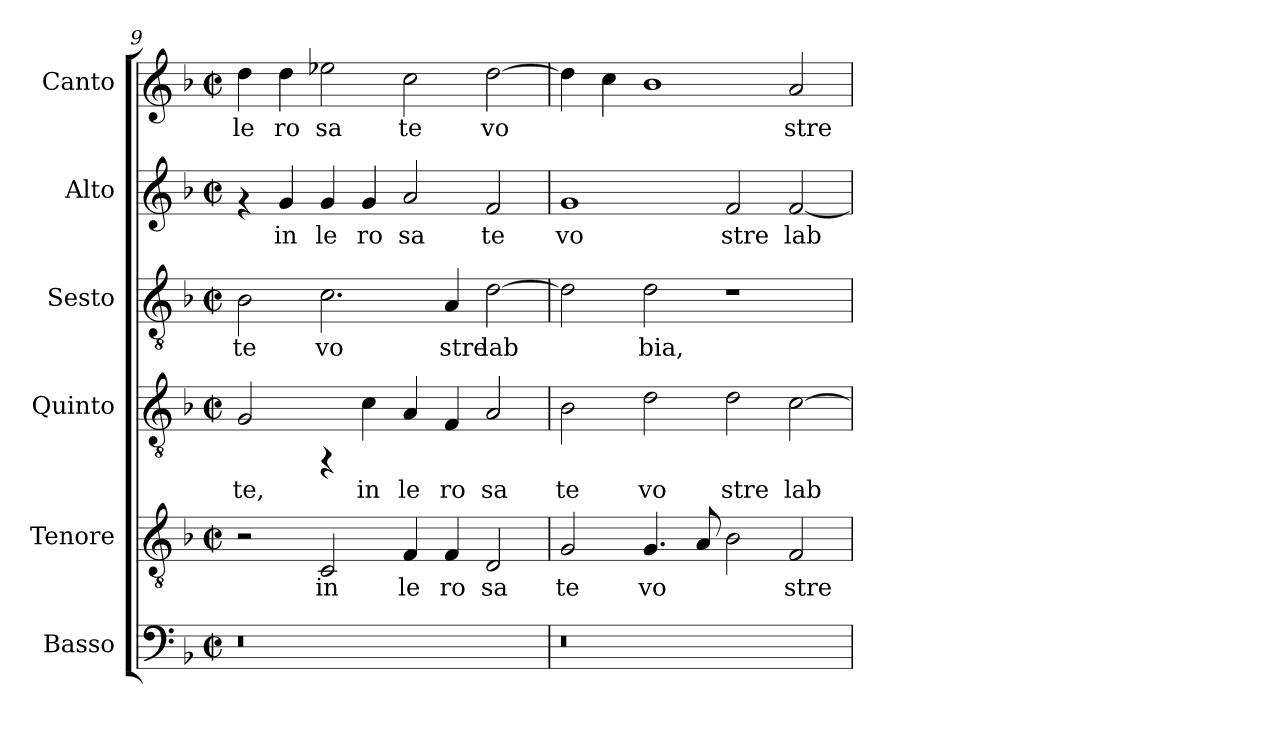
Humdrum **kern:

**kern	**kern	**text	**kern	**text	**kern	**text	**kern	**text	**kern	**text
*part6	*part5	*part5	*part4	*part4	*part3	*part3	*part2	*part2	*part1	*part1
*staff6	*staff5	*staff5	*staff4	*staff4	*staff3	*staff3	*staff2	*staff2	*staff1	*staff1
*I"Basso	*I"Tenore	*	*I"Quinto	*	*I"Sesto	*	*I"Alto	*	*I"Canto	*
*clefF4	*clefGv2	*	*clefGv2	*	*clefGv2	*	*clefG2	*	*clefG2	*
*ITrd-3c-5	*ITrd-3c-5	*	*ITrd-3c-5	*	*ITrd-3c-5	*	*ITrd-3c-5	*	*	*
*k[b-e-]	*k[b-e-]	*	*k[b-e-]	*	*k[b-e-]	*	*k[b-e-]	*	*k[b-]	*
*B-:	*B-:	*	*B-:	*	*B-:	*	*B-:	*	*F:	*
*M2/2	*M2/2	*	*M2/2	*	*M2/2	*	*M2/2	*	*M2/2	*
*met(c|)	*met(c|)	*	*met(c|)	*	*met(c|)	*	*met(c|)	*	*met(c|)	*
=9	=9	=9	=9	=9	=9	=9	=9	=9	=9	=9
!	!	!	!	!LO:LY:b:cj	!	!LO:LY:b:cj	!	!	!	!LO:LY:b:cj
0r	2r	.	2c/	te,	2e-\	te	4rf	.	4dd\	le
!	!	!	!	!	!	!	!	!LO:LY:b:cj	!	!LO:LY:b:cj
.	.	.	.	.	.	.	4cc/	in	4dd\	ro
!	!	!LO:LY:b:cj	!	!	!	!LO:LY:b:cj	!	!LO:LY:b:cj	!	!LO:LY:b:cj
.	2F/	in	4rFF	.	2.f\	vo	4cc/	le	2ee-X\	sa
!	!	!	!	!LO:LY:b:cj	!	!	!	!LO:LY:b:cj	!	!
.	.	.	4f\	in	.	.	4cc/	ro	.	.
!	!	!LO:LY:b:cj	!	!LO:LY:b:cj	!	!	!	!LO:LY:b:cj	!	!LO:LY:b:cj
.	4B-/	le	4d/	le	.	.	2dd/	sa	2cc\	te
!	!	!LO:LY:b:cj	!	!LO:LY:b:cj	!	!LO:LY:b:cj	!	!	!	!
.	4B-/	ro	4B-/	ro	4d/	stre	.	.	.	.
!	!	!LO:LY:b:cj	!	!LO:LY:b:cj	!	!LO:LY:b:cj	!	!LO:LY:b:cj	!	!LO:LY:b:cj
.	2G/	sa	2d/	sa	[>2g\	lab	2b-/	te	[>2dd\	vo
=10	=10	=10	=10	=10	=10	=10	=10	=10	=10	=10
!	!	!LO:LY:b:cj	!	!LO:LY:b:cj	!	!LO:LY:b:cj	!	!LO:LY:b:cj	!	!LO:LY:b:cj
0r	2c/	te	2e-\	te	2g\]	.	1cc	vo	4dd\]	.
!	!	!	!	!	!	!	!	!	!	!LO:LY:b:cj
.	.	.	.	.	.	.	.	.	4cc\	.
!	!	!LO:LY:b:cj	!	!LO:LY:b:cj	!	!LO:LY:b:cj	!	!	!	!LO:LY:b:cj
.	4.c/	vo	2g\	vo	2g\	bia,	.	.	1b-	.
!	!	!LO:LY:b:cj	!	!	!	!	!	!	!	!
.	8d/	.	.	.	.	.	.	.	.	.
!	!	!LO:LY:b:cj	!	!LO:LY:b:cj	!	!	!	!LO:LY:b:cj	!	!
.	2e-\	.	2g\	stre	1r	.	2b-/	stre	.	.
!	!	!LO:LY:b:cj	!	!LO:LY:b:cj	!	!	!	!LO:LY:b:cj	!	!LO:LY:b:cj
.	2B-/	stre	[>2f\	lab	.	.	[>2b-/	lab	2a/	stre
=	=	=	=	=	=	=	=	=	=	=
*-	*-	*-	*-	*-	*-	*-	*-	*-	*-	*-
